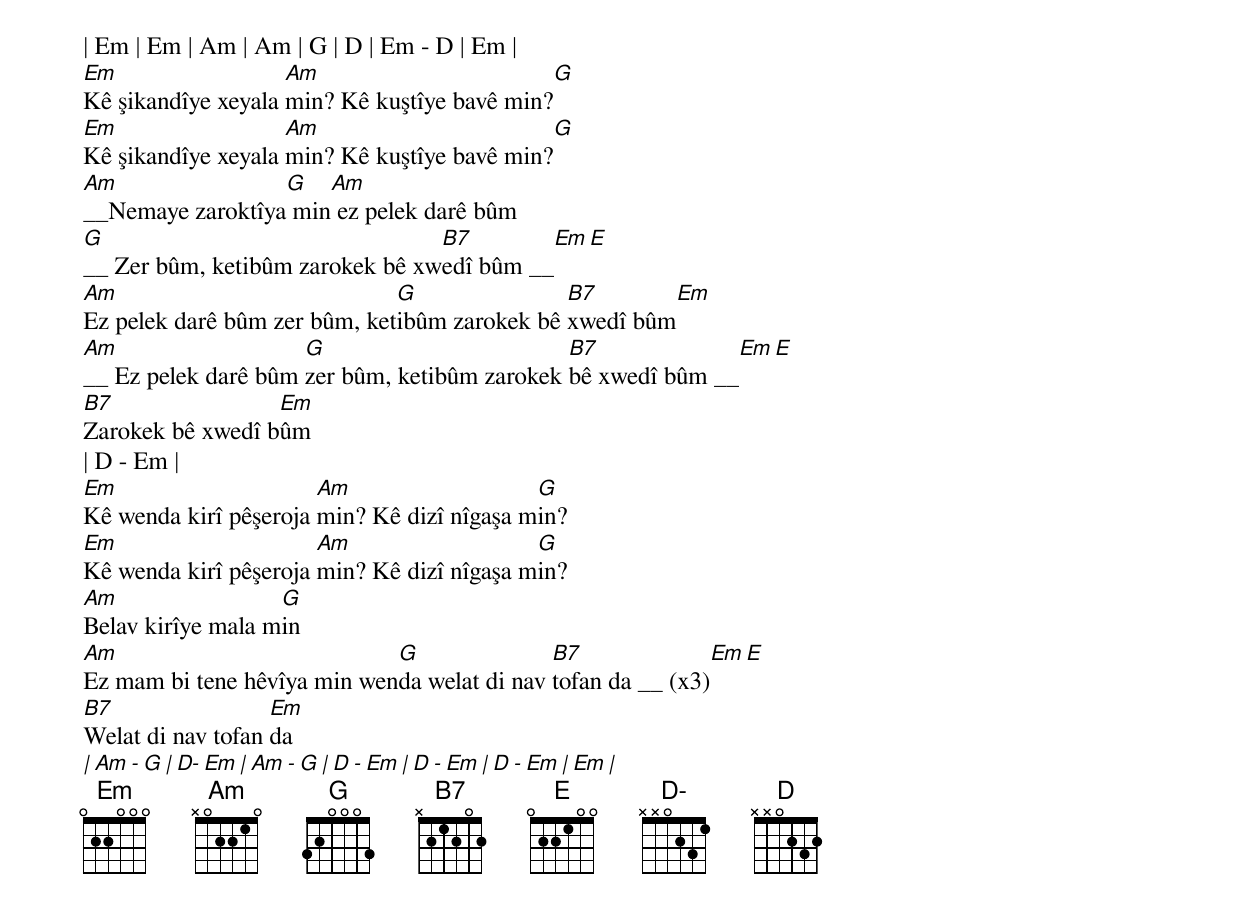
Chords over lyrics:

| Em | Em | Am | Am | G | D | Em - D | Em |
Em                  Am			                 G
Kê şikandîye xeyala min? Kê kuştîye bavê min?
Em                  Am 		                 G
Kê şikandîye xeyala min? Kê kuştîye bavê min?
Am                G   Am
__Nemaye zaroktîya min ez pelek darê bûm
G		                 B7                Em E
__ Zer bûm, ketibûm zarokek bê xwedî bûm __
Am		              G               B7                Em
Ez pelek darê bûm zer bûm, ketibûm zarokek bê xwedî bûm
Am                   G		              B7               Em E
__ Ez pelek darê bûm zer bûm, ketibûm zarokek bê xwedî bûm __
B7                Em
Zarokek bê xwedî bûm
| D - Em |
Em                     Am                   G
Kê wenda kirî pêşeroja min? Kê dizî nîgaşa min?
Em                     Am                   G
Kê wenda kirî pêşeroja min? Kê dizî nîgaşa min?
Am                 G
Belav kirîye mala min
Am		             G               B7               Em E
Ez mam bi tene hêvîya min wenda welat di nav tofan da __ (x3)
B7                 Em
Welat di nav tofan da
| Am - G | D- Em | Am - G | D - Em | D - Em | D - Em | Em |
